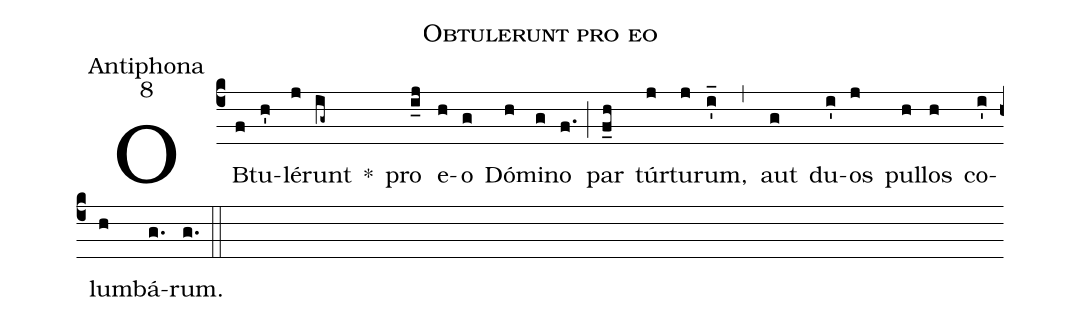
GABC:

name:Obtulerunt pro eo;
office-part:Antiphona;
mode:8;
%%
(c4) OB(f)tu(h')lé(j)runt(ig~) *() pro(i_j) e(h)o(g) Dó(h)mi(g)no(f.) (;) par(f_h) túr(j)tu(j)rum,(i'_) (,) aut(g) du(i')os(j) pul(h)los(h) co(i')lum(h)bá(g.)rum.(g.) (::)
